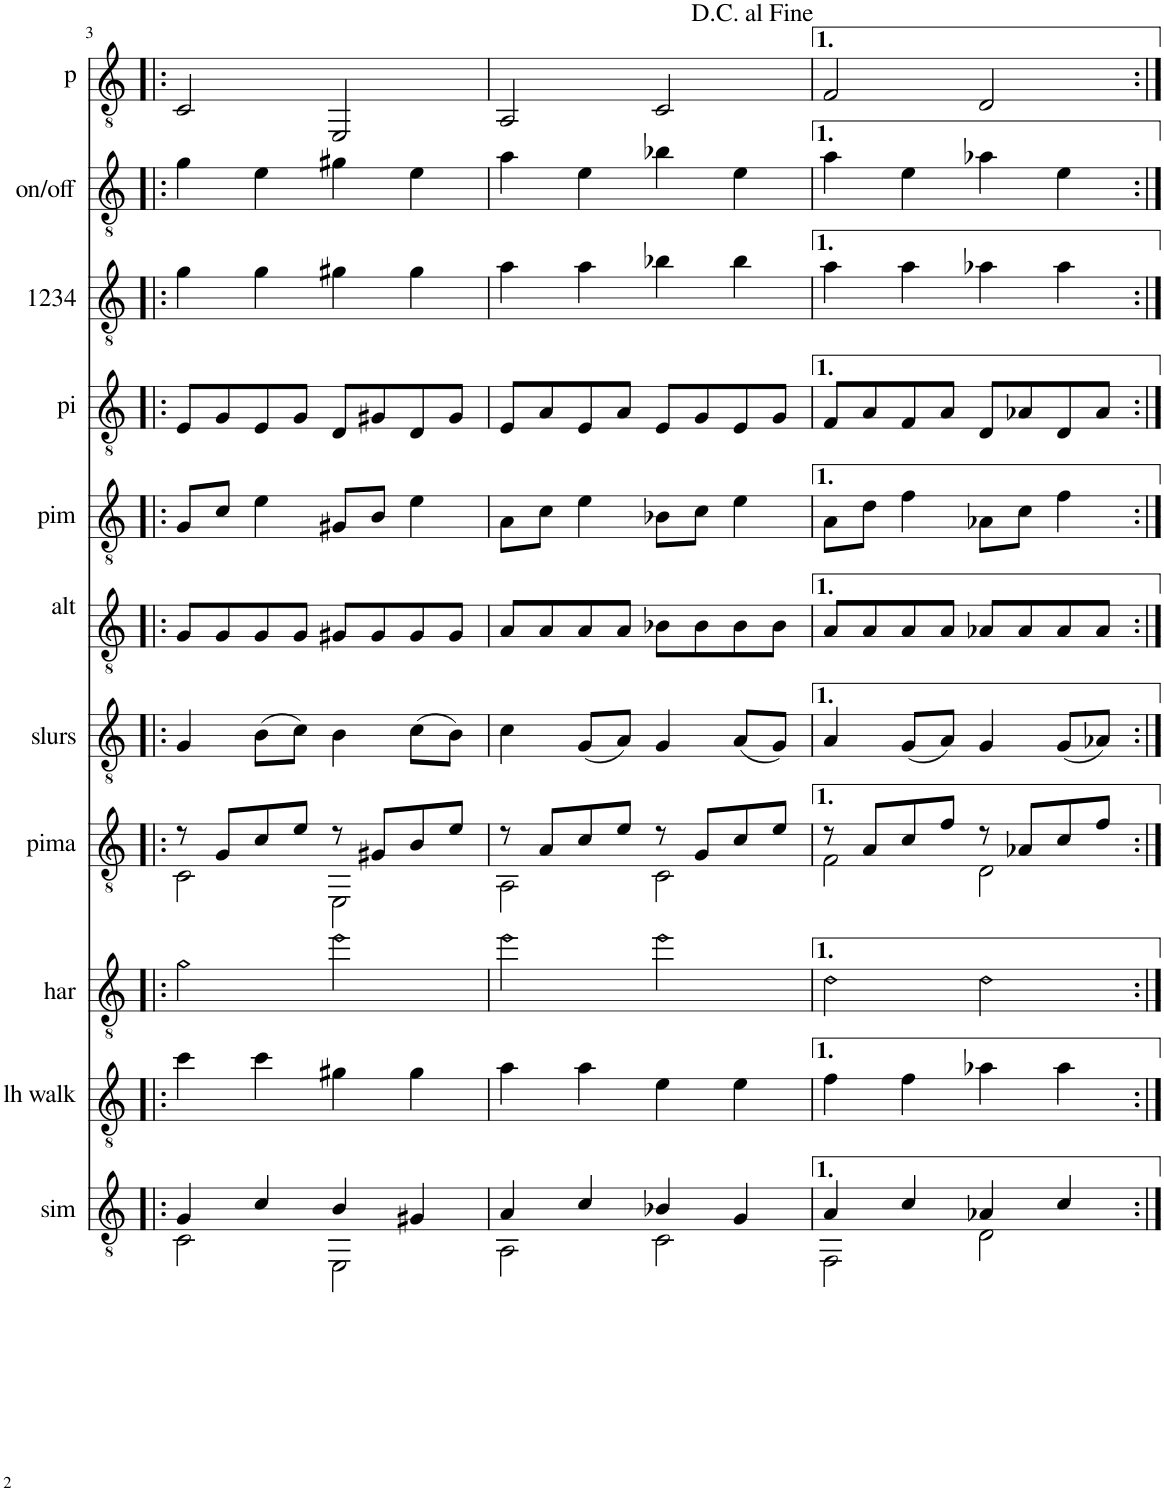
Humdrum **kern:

**kern	**kern	**kern	**kern	**kern	**kern	**kern	**kern	**kern	**kern	**kern
*part11	*part10	*part9	*part8	*part7	*part6	*part5	*part4	*part3	*part2	*part1
*staff11	*staff10	*staff9	*staff8	*staff7	*staff6	*staff5	*staff4	*staff3	*staff2	*staff1
*I"sim	*I"lh walk	*I"har	*I"pima	*I"slurs	*I"alt	*I"pim	*I"pi	*I"1234	*I"on/off	*I"p
*I'sim	*I'lh walk	*I'har	*I'pima	*I'slurs	*I'alt	*I'pim	*I'pi	*	*I'on/off	*I'p
!!LO:PB:g=z
*clefGv2	*clefGv2	*clefGv2	*clefGv2	*clefGv2	*clefGv2	*clefGv2	*clefGv2	*clefGv2	*clefGv2	*clefGv2
*k[]	*k[]	*k[]	*k[]	*k[]	*k[]	*k[]	*k[]	*k[]	*k[]	*k[]
*M4/4	*M4/4	*M4/4	*M4/4	*M4/4	*M4/4	*M4/4	*M4/4	*M4/4	*M4/4	*M4/4
=3!|:	=3!|:	=3!|:	=3!|:	=3!|:	=3!|:	=3!|:	=3!|:	=3!|:	=3!|:	=3!|:
*^	*	*	*^	*	*	*	*	*	*	*
4G/	2C\	4cc\	2g\	8r	2C\	4G/	8G/L	8G/L	8E/L	4g\	4g\	2C/
.	.	.	.	8G/L	.	.	8G/	8c/J	8G/	.	.	.
4c/	.	4cc\	.	8c/	.	(8B\L	8G/	4e\	8E/	4g\	4e\	.
.	.	.	.	8e/J	.	8c\J)	8G/J	.	8G/J	.	.	.
4B/	2EE\	4g#X\	2ee\	8r	2EE\	4B\	8G#X/L	8G#X/L	8D/L	4g#X\	4g#X\	2EE/
.	.	.	.	8G#X/L	.	.	8G#/	8B/J	8G#X/	.	.	.
4G#X/	.	4g#\	.	8B/	.	(8c\L	8G#/	4e\	8D/	4g#\	4e\	.
.	.	.	.	8e/J	.	8B\J)	8G#/J	.	8G#/J	.	.	.
=4	=4	=4	=4	=4	=4	=4	=4	=4	=4	=4	=4	=4
4A/	2AA\	4a\	2ee\	8r	2AA\	4c\	8A/L	8A\L	8E/L	4a\	4a\	2AA/
.	.	.	.	8A/L	.	.	8A/	8c\J	8A/	.	.	.
4c/	.	4a\	.	8c/	.	(8G/L	8A/	4e\	8E/	4a\	4e\	.
.	.	.	.	8e/J	.	8A/J)	8A/J	.	8A/J	.	.	.
4B-X/	2C\	4e\	2ee\	8r	2C\	4G/	8B-X\L	8B-X\L	8E/L	4b-X\	4b-X\	2C/
.	.	.	.	8G/L	.	.	8B-\	8c\J	8G/	.	.	.
4G/	.	4e\	.	8c/	.	(8A/L	8B-\	4e\	8E/	4b-\	4e\	.
.	.	.	.	8e/J	.	8G/J)	8B-\J	.	8G/J	.	.	.
=5	=5	=5	=5	=5	=5	=5	=5	=5	=5	=5	=5	=5
4A/	2FF\	4f\	2d\	8r	2F\	4A/	8A/L	8A\L	8F/L	4a\	4a\	2F/
.	.	.	.	8A/L	.	.	8A/	8d\J	8A/	.	.	.
4c/	.	4f\	.	8c/	.	(8G/L	8A/	4f\	8F/	4a\	4e\	.
.	.	.	.	8f/J	.	8A/J)	8A/J	.	8A/J	.	.	.
4A-X/	2D\	4a-X\	2d\	8r	2D\	4G/	8A-X/L	8A-X\L	8D/L	4a-X\	4a-X\	2D/
.	.	.	.	8A-X/L	.	.	8A-/	8c\J	8A-X/	.	.	.
4c/	.	4a-\	.	8c/	.	(8G/L	8A-/	4f\	8D/	4a-\	4e\	.
.	.	.	.	8f/J	.	8A-X/J)	8A-/J	.	8A-/J	.	.	.
*v	*v	*	*	*v	*v	*	*	*	*	*	*	*
=:|!	=:|!	=:|!	=:|!	=:|!	=:|!	=:|!	=:|!	=:|!	=:|!	=:|!
*-	*-	*-	*-	*-	*-	*-	*-	*-	*-	*-
